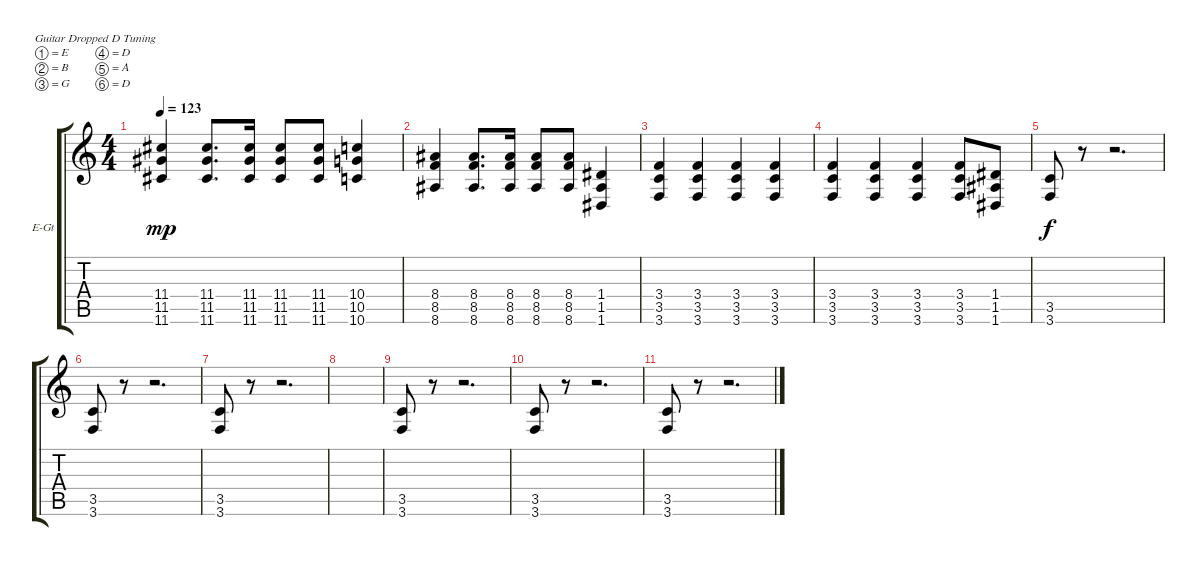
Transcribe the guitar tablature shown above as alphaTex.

\defaultSystemsLayout 4
\bracketExtendMode groupsimilarinstruments
\firstSystemTrackNameOrientation horizontal
\otherSystemsTrackNameOrientation horizontal
\track ("Electric Guitar" "E-Gt") {instrument distortionguitar}
\staff {score tabs}
\tuning (E4 B3 G3 D3 A2 D2)
\ts (4 4)
\tempo 123
\clef g2
\ks c
(11.6 11.5 11.4).4{dy mp} (11.6 11.5 11.4).8{d} (11.6 11.5 11.4).16 (11.6 11.5 11.4).8 (11.6 11.5 11.4).8 (10.6 10.5 10.4).4 |
(8.6 8.5 8.4).4 (8.6 8.5 8.4).8{d} (8.6 8.5 8.4).16 (8.6 8.5 8.4).8 (8.6 8.5 8.4).8 (1.6 1.5 1.4).4 |
(3.6 3.5 3.4).4 (3.6 3.5 3.4).4 (3.6 3.5 3.4).4 (3.6 3.5 3.4).4 |
(3.6 3.5 3.4).4 (3.6 3.5 3.4).4 (3.6 3.5 3.4).4 (3.6 3.5 3.4).8 (1.6 1.5 1.4).8 |
(3.6 3.5).8{dy f} r.8 r.2{d} |
(3.6 3.5).8 r.8 r.2{d} |
(3.6 3.5).8 r.8 r.2{d} |
|
(3.6 3.5).8 r.8 r.2{d} |
(3.6 3.5).8 r.8 r.2{d} |
(3.6 3.5).8 r.8 r.2{d}
